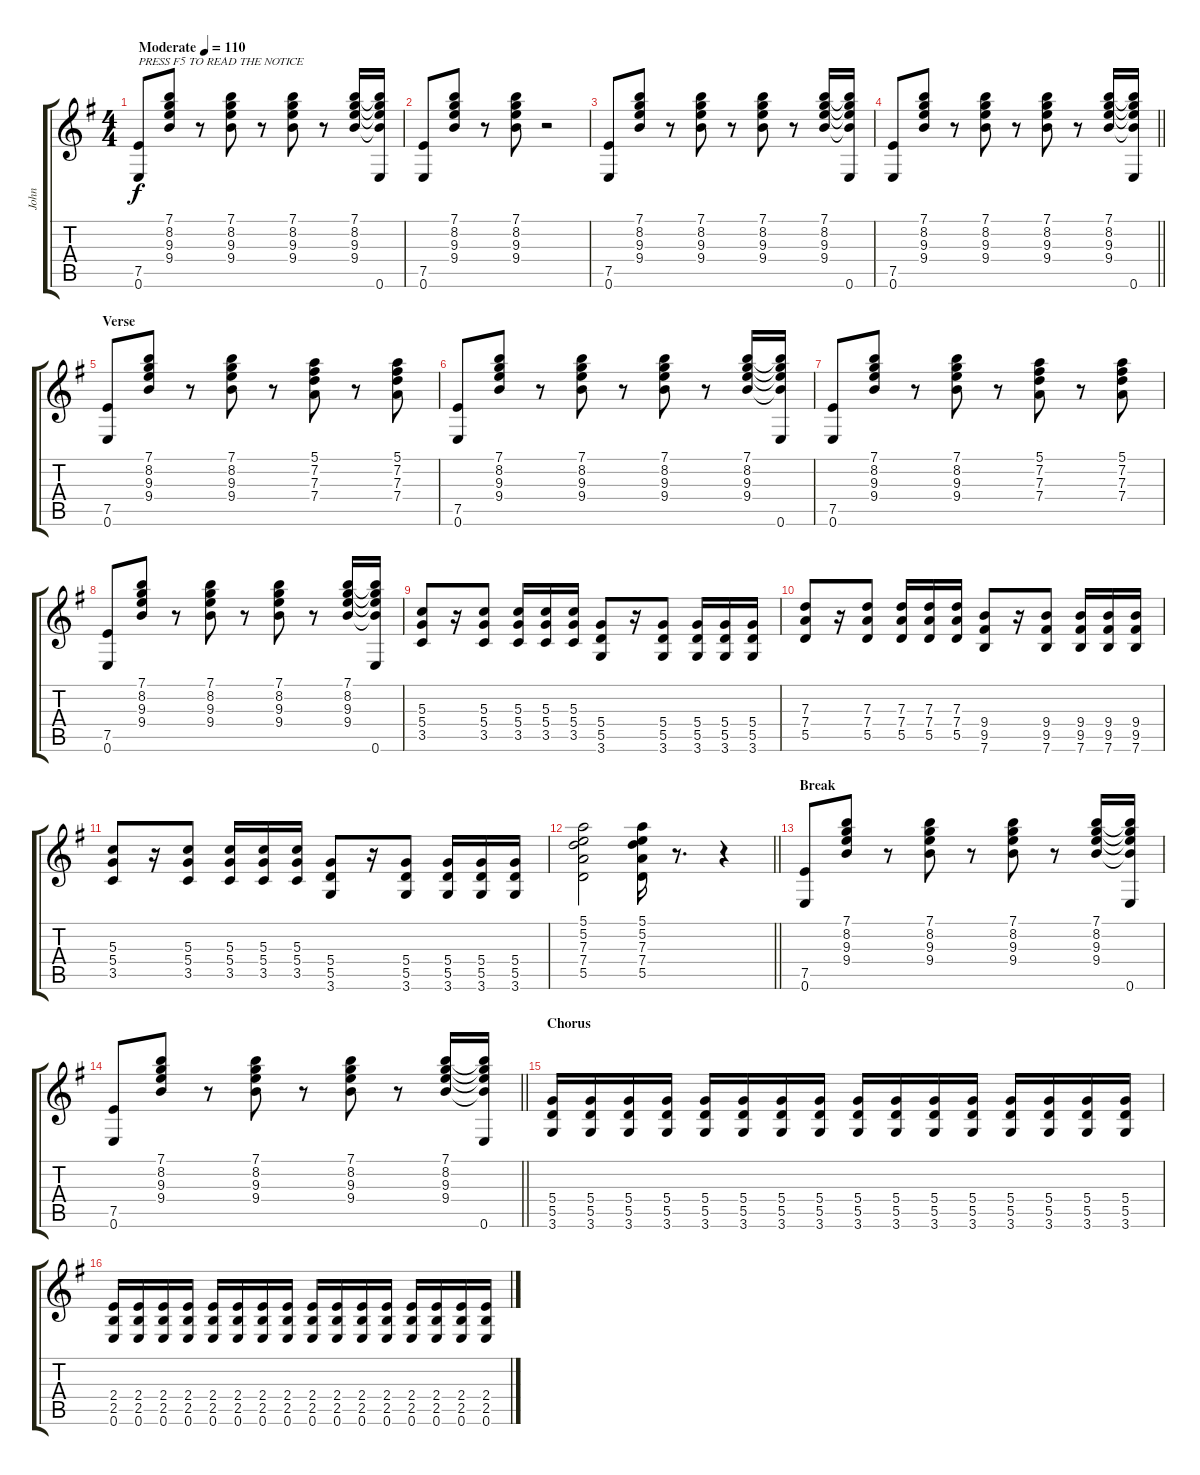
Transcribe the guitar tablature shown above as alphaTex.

\track ("John" "John") {instrument distortionguitar}
\staff {score tabs}
\tuning (E4 B3 G3 D3 A2 E2) {hide}
\ts (4 4)
\tempo (110 "Moderate")
\clef g2
\ks g
(7.5 0.6).8{txt "PRESS F5 TO READ THE NOTICE" dy f instrument distortionguitar} (7.1 8.2 9.3 9.4).8 r.8 (7.1 8.2 9.3 9.4).8 r.8 (7.1 8.2 9.3 9.4).8 r.8 (7.1 8.2 9.3 9.4).16 (7.1{t} 8.2{t} 9.3{t} 9.4{t} 0.6).16 |
(7.5 0.6).8 (7.1 8.2 9.3 9.4).8 r.8 (7.1 8.2 9.3 9.4).8 r.2 |
(7.5 0.6).8 (7.1 8.2 9.3 9.4).8 r.8 (7.1 8.2 9.3 9.4).8 r.8 (7.1 8.2 9.3 9.4).8 r.8 (7.1 8.2 9.3 9.4).16 (7.1{t} 8.2{t} 9.3{t} 9.4{t} 0.6).16 |
\barLineRight lightlight
(7.5 0.6).8 (7.1 8.2 9.3 9.4).8 r.8 (7.1 8.2 9.3 9.4).8 r.8 (7.1 8.2 9.3 9.4).8 r.8 (7.1 8.2 9.3 9.4).16 (7.1{t} 8.2{t} 9.3{t} 9.4{t} 0.6).16 |
\section ("" "Verse")
(7.5 0.6).8 (7.1 8.2 9.3 9.4).8 r.8 (7.1 8.2 9.3 9.4).8 r.8 (5.1 7.2 7.3 7.4).8 r.8 (5.1 7.2 7.3 7.4).8 |
(7.5 0.6).8 (7.1 8.2 9.3 9.4).8 r.8 (7.1 8.2 9.3 9.4).8 r.8 (7.1 8.2 9.3 9.4).8 r.8 (7.1 8.2 9.3 9.4).16 (7.1{t} 8.2{t} 9.3{t} 9.4{t} 0.6).16 |
(7.5 0.6).8 (7.1 8.2 9.3 9.4).8 r.8 (7.1 8.2 9.3 9.4).8 r.8 (5.1 7.2 7.3 7.4).8 r.8 (5.1 7.2 7.3 7.4).8 |
(7.5 0.6).8 (7.1 8.2 9.3 9.4).8 r.8 (7.1 8.2 9.3 9.4).8 r.8 (7.1 8.2 9.3 9.4).8 r.8 (7.1 8.2 9.3 9.4).16 (7.1{t} 8.2{t} 9.3{t} 9.4{t} 0.6).16 |
(5.3 5.4 3.5).8 r.16 (5.3 5.4 3.5).8 (5.3 5.4 3.5).16 (5.3 5.4 3.5).16 (5.3 5.4 3.5).16 (5.4 5.5 3.6).8 r.16 (5.4 5.5 3.6).8 (5.4 5.5 3.6).16 (5.4 5.5 3.6).16 (5.4 5.5 3.6).16 |
(7.3 7.4 5.5).8 r.16 (7.3 7.4 5.5).8 (7.3 7.4 5.5).16 (7.3 7.4 5.5).16 (7.3 7.4 5.5).16 (9.4 9.5 7.6).8 r.16 (9.4 9.5 7.6).8 (9.4 9.5 7.6).16 (9.4 9.5 7.6).16 (9.4 9.5 7.6).16 |
(5.3 5.4 3.5).8 r.16 (5.3 5.4 3.5).8 (5.3 5.4 3.5).16 (5.3 5.4 3.5).16 (5.3 5.4 3.5).16 (5.4 5.5 3.6).8 r.16 (5.4 5.5 3.6).8 (5.4 5.5 3.6).16 (5.4 5.5 3.6).16 (5.4 5.5 3.6).16 |
\barLineRight lightlight
(5.1 5.2 7.3 7.4 5.5).2 (5.1 5.2 7.3 7.4 5.5).16 r.8{d} r.4 |
\section ("" "Break")
(7.5 0.6).8 (7.1 8.2 9.3 9.4).8 r.8 (7.1 8.2 9.3 9.4).8 r.8 (7.1 8.2 9.3 9.4).8 r.8 (7.1 8.2 9.3 9.4).16 (7.1{t} 8.2{t} 9.3{t} 9.4{t} 0.6).16 |
\barLineRight lightlight
(7.5 0.6).8 (7.1 8.2 9.3 9.4).8 r.8 (7.1 8.2 9.3 9.4).8 r.8 (7.1 8.2 9.3 9.4).8 r.8 (7.1 8.2 9.3 9.4).16 (7.1{t} 8.2{t} 9.3{t} 9.4{t} 0.6).16 |
\section ("" "Chorus")
(5.4 5.5 3.6).16 (5.4 5.5 3.6).16 (5.4 5.5 3.6).16 (5.4 5.5 3.6).16 (5.4 5.5 3.6).16 (5.4 5.5 3.6).16 (5.4 5.5 3.6).16 (5.4 5.5 3.6).16 (5.4 5.5 3.6).16 (5.4 5.5 3.6).16 (5.4 5.5 3.6).16 (5.4 5.5 3.6).16 (5.4 5.5 3.6).16 (5.4 5.5 3.6).16 (5.4 5.5 3.6).16 (5.4 5.5 3.6).16 |
(2.4 2.5 0.6).16 (2.4 2.5 0.6).16 (2.4 2.5 0.6).16 (2.4 2.5 0.6).16 (2.4 2.5 0.6).16 (2.4 2.5 0.6).16 (2.4 2.5 0.6).16 (2.4 2.5 0.6).16 (2.4 2.5 0.6).16 (2.4 2.5 0.6).16 (2.4 2.5 0.6).16 (2.4 2.5 0.6).16 (2.4 2.5 0.6).16 (2.4 2.5 0.6).16 (2.4 2.5 0.6).16 (2.4 2.5 0.6).16
